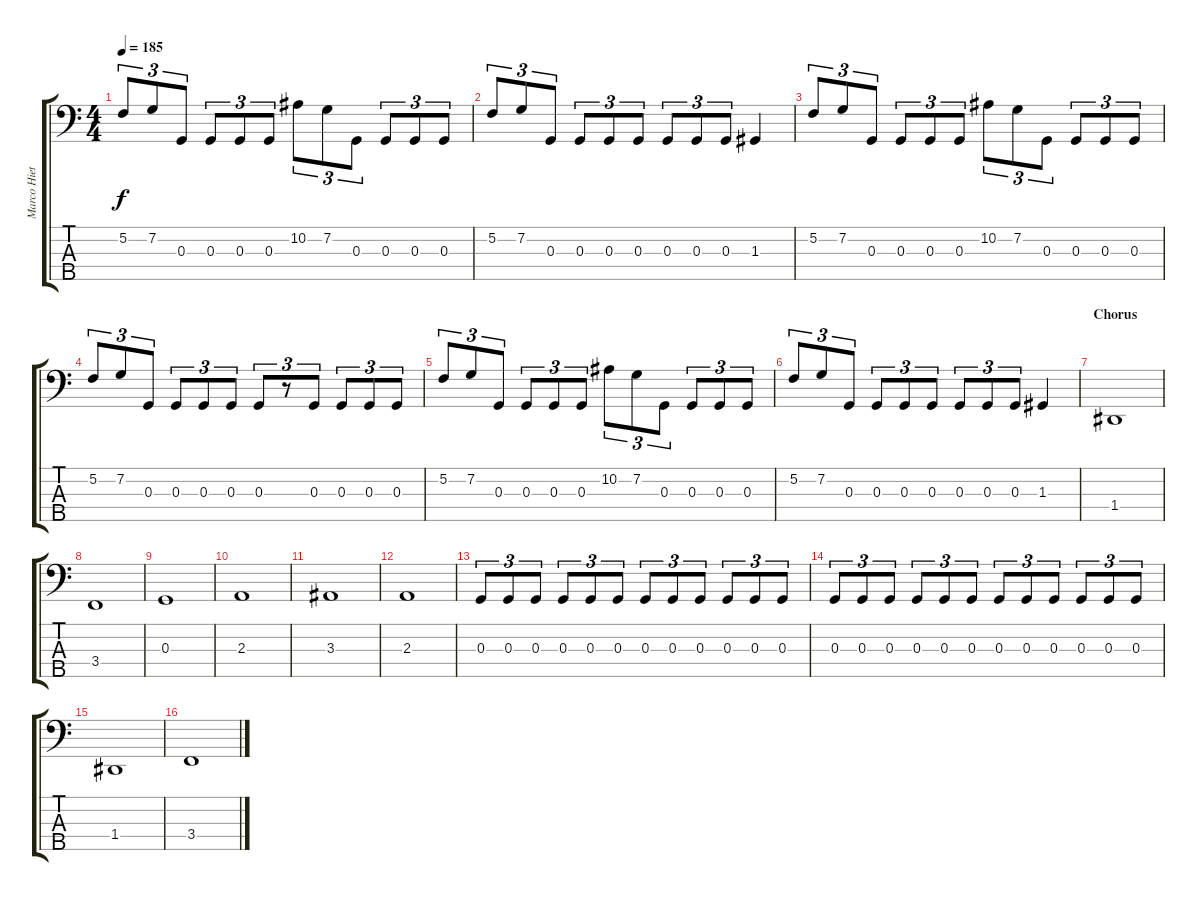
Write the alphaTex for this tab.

\track ("Marco Hietela" "Marco Hiet") {instrument electricbasspick}
\staff {score tabs}
\tuning (F2 C2 G1 D1 A0) {hide}
\ts (4 4)
\tempo 185
\clef f4
\ks c
5.2.8{tu (3 2) dy f} 7.2.8{tu (3 2)} 0.3.8{tu (3 2)} 0.3.8{tu (3 2)} 0.3.8{tu (3 2)} 0.3.8{tu (3 2)} 10.2.8{tu (3 2)} 7.2.8{tu (3 2)} 0.3.8{tu (3 2)} 0.3.8{tu (3 2)} 0.3.8{tu (3 2)} 0.3.8{tu (3 2)} |
5.2.8{tu (3 2)} 7.2.8{tu (3 2)} 0.3.8{tu (3 2)} 0.3.8{tu (3 2)} 0.3.8{tu (3 2)} 0.3.8{tu (3 2)} 0.3.8{tu (3 2)} 0.3.8{tu (3 2)} 0.3.8{tu (3 2)} 1.3.4 |
5.2.8{tu (3 2)} 7.2.8{tu (3 2)} 0.3.8{tu (3 2)} 0.3.8{tu (3 2)} 0.3.8{tu (3 2)} 0.3.8{tu (3 2)} 10.2.8{tu (3 2)} 7.2.8{tu (3 2)} 0.3.8{tu (3 2)} 0.3.8{tu (3 2)} 0.3.8{tu (3 2)} 0.3.8{tu (3 2)} |
5.2.8{tu (3 2)} 7.2.8{tu (3 2)} 0.3.8{tu (3 2)} 0.3.8{tu (3 2)} 0.3.8{tu (3 2)} 0.3.8{tu (3 2)} 0.3.8{tu (3 2)} r.8{tu (3 2)} 0.3.8{tu (3 2)} 0.3.8{tu (3 2)} 0.3.8{tu (3 2)} 0.3.8{tu (3 2)} |
5.2.8{tu (3 2)} 7.2.8{tu (3 2)} 0.3.8{tu (3 2)} 0.3.8{tu (3 2)} 0.3.8{tu (3 2)} 0.3.8{tu (3 2)} 10.2.8{tu (3 2)} 7.2.8{tu (3 2)} 0.3.8{tu (3 2)} 0.3.8{tu (3 2)} 0.3.8{tu (3 2)} 0.3.8{tu (3 2)} |
5.2.8{tu (3 2)} 7.2.8{tu (3 2)} 0.3.8{tu (3 2)} 0.3.8{tu (3 2)} 0.3.8{tu (3 2)} 0.3.8{tu (3 2)} 0.3.8{tu (3 2)} 0.3.8{tu (3 2)} 0.3.8{tu (3 2)} 1.3.4 |
\section ("" "Chorus")
1.4.1 |
3.4.1 |
0.3.1 |
2.3.1 |
3.3.1 |
2.3.1 |
0.3.8{tu (3 2)} 0.3.8{tu (3 2)} 0.3.8{tu (3 2)} 0.3.8{tu (3 2)} 0.3.8{tu (3 2)} 0.3.8{tu (3 2)} 0.3.8{tu (3 2)} 0.3.8{tu (3 2)} 0.3.8{tu (3 2)} 0.3.8{tu (3 2)} 0.3.8{tu (3 2)} 0.3.8{tu (3 2)} |
0.3.8{tu (3 2)} 0.3.8{tu (3 2)} 0.3.8{tu (3 2)} 0.3.8{tu (3 2)} 0.3.8{tu (3 2)} 0.3.8{tu (3 2)} 0.3.8{tu (3 2)} 0.3.8{tu (3 2)} 0.3.8{tu (3 2)} 0.3.8{tu (3 2)} 0.3.8{tu (3 2)} 0.3.8{tu (3 2)} |
1.4.1 |
3.4.1
